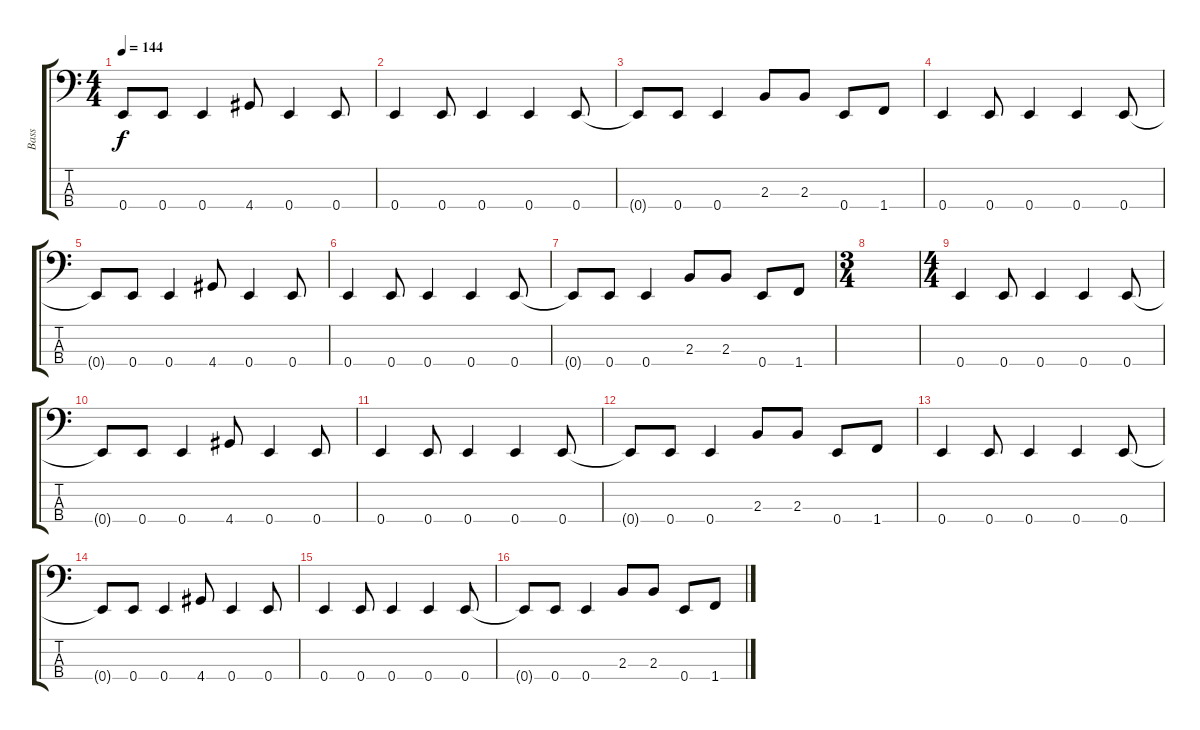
\track ("Bass" "Bass") {instrument electricbasspick}
\staff {score tabs}
\tuning (G2 D2 A1 E1) {hide}
\ts (4 4)
\tempo 144
\clef f4
\ks c
0.4{t}.8{dy f} 0.4.8 0.4.4 4.4.8 0.4.4 0.4.8 |
0.4.4 0.4.8 0.4.4 0.4.4 0.4.8 |
0.4{t}.8 0.4.8 0.4.4 2.3.8 2.3.8 0.4.8 1.4.8 |
0.4.4 0.4.8 0.4.4 0.4.4 0.4.8 |
0.4{t}.8 0.4.8 0.4.4 4.4.8 0.4.4 0.4.8 |
0.4.4 0.4.8 0.4.4 0.4.4 0.4.8 |
0.4{t}.8 0.4.8 0.4.4 2.3.8 2.3.8 0.4.8 1.4.8 |
\ts (3 4)
|
\ts (4 4)
0.4.4 0.4.8 0.4.4 0.4.4 0.4.8 |
0.4{t}.8 0.4.8 0.4.4 4.4.8 0.4.4 0.4.8 |
0.4.4 0.4.8 0.4.4 0.4.4 0.4.8 |
0.4{t}.8 0.4.8 0.4.4 2.3.8 2.3.8 0.4.8 1.4.8 |
0.4.4 0.4.8 0.4.4 0.4.4 0.4.8 |
0.4{t}.8 0.4.8 0.4.4 4.4.8 0.4.4 0.4.8 |
0.4.4 0.4.8 0.4.4 0.4.4 0.4.8 |
0.4{t}.8 0.4.8 0.4.4 2.3.8 2.3.8 0.4.8 1.4.8
